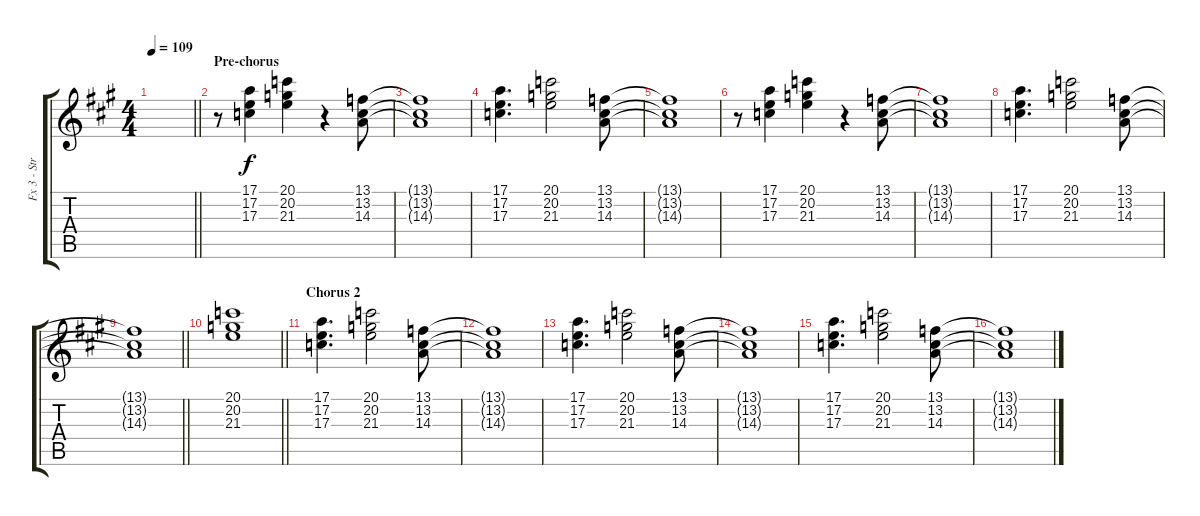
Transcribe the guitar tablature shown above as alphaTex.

\track ("Fx 3 - Strings" "Fx 3 - Str") {instrument stringensemble1}
\staff {score tabs}
\tuning (E4 B3 G3 D3 A2 E2) {hide}
\ts (4 4)
\tempo 109
\clef g2
\barLineRight lightlight
\ks f#minor
|
\section ("" "Pre-chorus")
r.8 (17.1 17.2 17.3).4 (20.1 20.2 21.3).4 r.4 (13.1 13.2 14.3).8 |
(13.1{t} 13.2{t} 14.3{t}).1 |
(17.1 17.2 17.3).4{d} (20.1 20.2 21.3).2 (13.1 13.2 14.3).8 |
(13.1{t} 13.2{t} 14.3{t}).1 |
r.8 (17.1 17.2 17.3).4 (20.1 20.2 21.3).4 r.4 (13.1 13.2 14.3).8 |
(13.1{t} 13.2{t} 14.3{t}).1 |
(17.1 17.2 17.3).4{d} (20.1 20.2 21.3).2 (13.1 13.2 14.3).8 |
\barLineRight lightlight
(13.1{t} 13.2{t} 14.3{t}).1 |
\section ("" "")
\barLineRight lightlight
(20.1 20.2 21.3).1 |
\section ("" "Chorus 2")
(17.1 17.2 17.3).4{d} (20.1 20.2 21.3).2 (13.1 13.2 14.3).8 |
(13.1{t} 13.2{t} 14.3{t}).1 |
(17.1 17.2 17.3).4{d} (20.1 20.2 21.3).2 (13.1 13.2 14.3).8 |
(13.1{t} 13.2{t} 14.3{t}).1 |
(17.1 17.2 17.3).4{d} (20.1 20.2 21.3).2 (13.1 13.2 14.3).8 |
(13.1{t} 13.2{t} 14.3{t}).1
